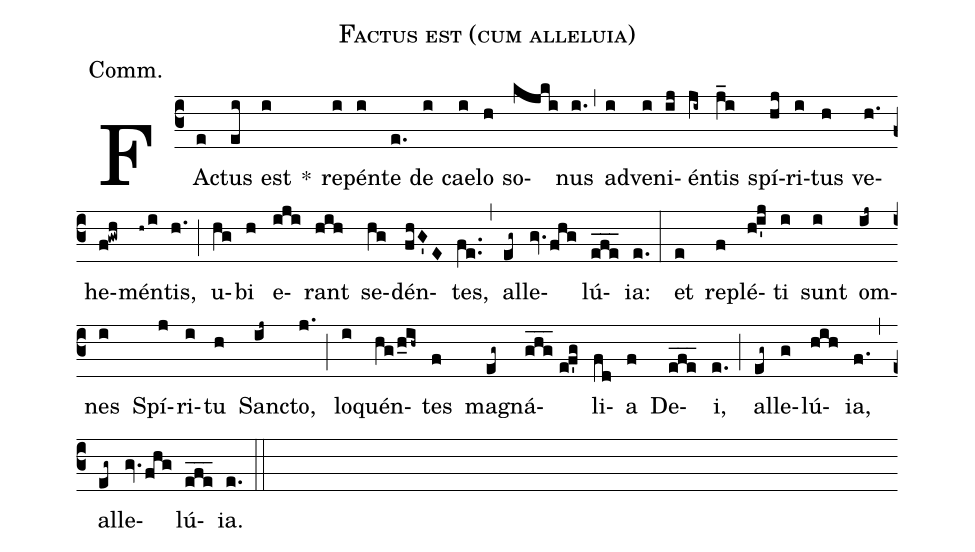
name:Factus est (cum alleluia);
annotation:Comm.;
mode:7;
office-part:Communion;
%%
(c3) FAc(e)tus(ei) est(i) *()
re(i)pén(i)te(e.) de(i) cae(i)lo(h) so(kjki)nus(i.) (,)
ad(i)ve(i)ni(ij)én(ji~)tis(j_i) spí(hj)ri(i)tus(h) ve(h.)he(f!gwh)mén(h~i)tis,(h.) (;)
u(hg)bi(h) e(iji)rant(hih) se(hg)dén(fhG'E)tes,(fe..) (,)
al(eg~)le(gv./fhg)lú(efe___)ia:(e.) (:)
et(e) re(f)plé(h!i'j)ti(i) sunt(i) om(ij~)nes(i) Spí(j)ri(i)tu(h) Sanc(ij~)to,(j.) (;)
lo(i)quén(hg/h_ih~)tes(f) ma(eg~)gná(ghg___//e!f'g)li(fd)a(f) De(efe___)i,(e.) (;)
al(eg~)le(g)lú(hih)ia,(f.) (,)
al(eg~)le(gv.fhg)lú(efe___)ia.(e.) (::)
